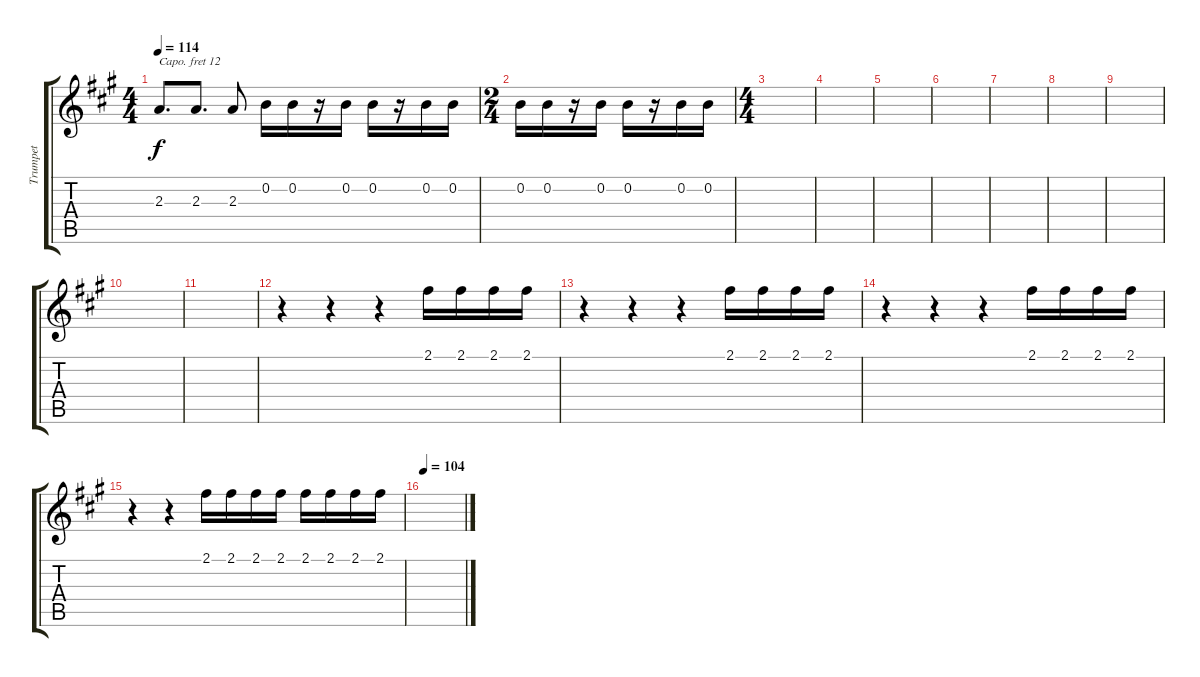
\track ("Trumpet" "Trumpet") {instrument trumpet}
\staff {score tabs}
\capo 12
\tuning (E4 B3 G3 D3 A2 E2) {hide}
\ts (4 4)
\tempo 114
\clef g2
\ks a
2.3.8{d dy f} 2.3.8{d} 2.3.8 0.2.16 0.2.16 r.16 0.2.16 0.2.16 r.16 0.2.16 0.2.16 |
\ts (2 4)
0.2.16 0.2.16 r.16 0.2.16 0.2.16 r.16 0.2.16 0.2.16 |
\ts (4 4)
|
|
|
|
|
|
|
|
|
r.4 r.4 r.4 2.1.16 2.1.16 2.1.16 2.1.16 |
r.4 r.4 r.4 2.1.16 2.1.16 2.1.16 2.1.16 |
r.4 r.4 r.4 2.1.16 2.1.16 2.1.16 2.1.16 |
r.4 r.4 2.1.16 2.1.16 2.1.16 2.1.16 2.1.16 2.1.16 2.1.16 2.1.16 |
\tempo 104
